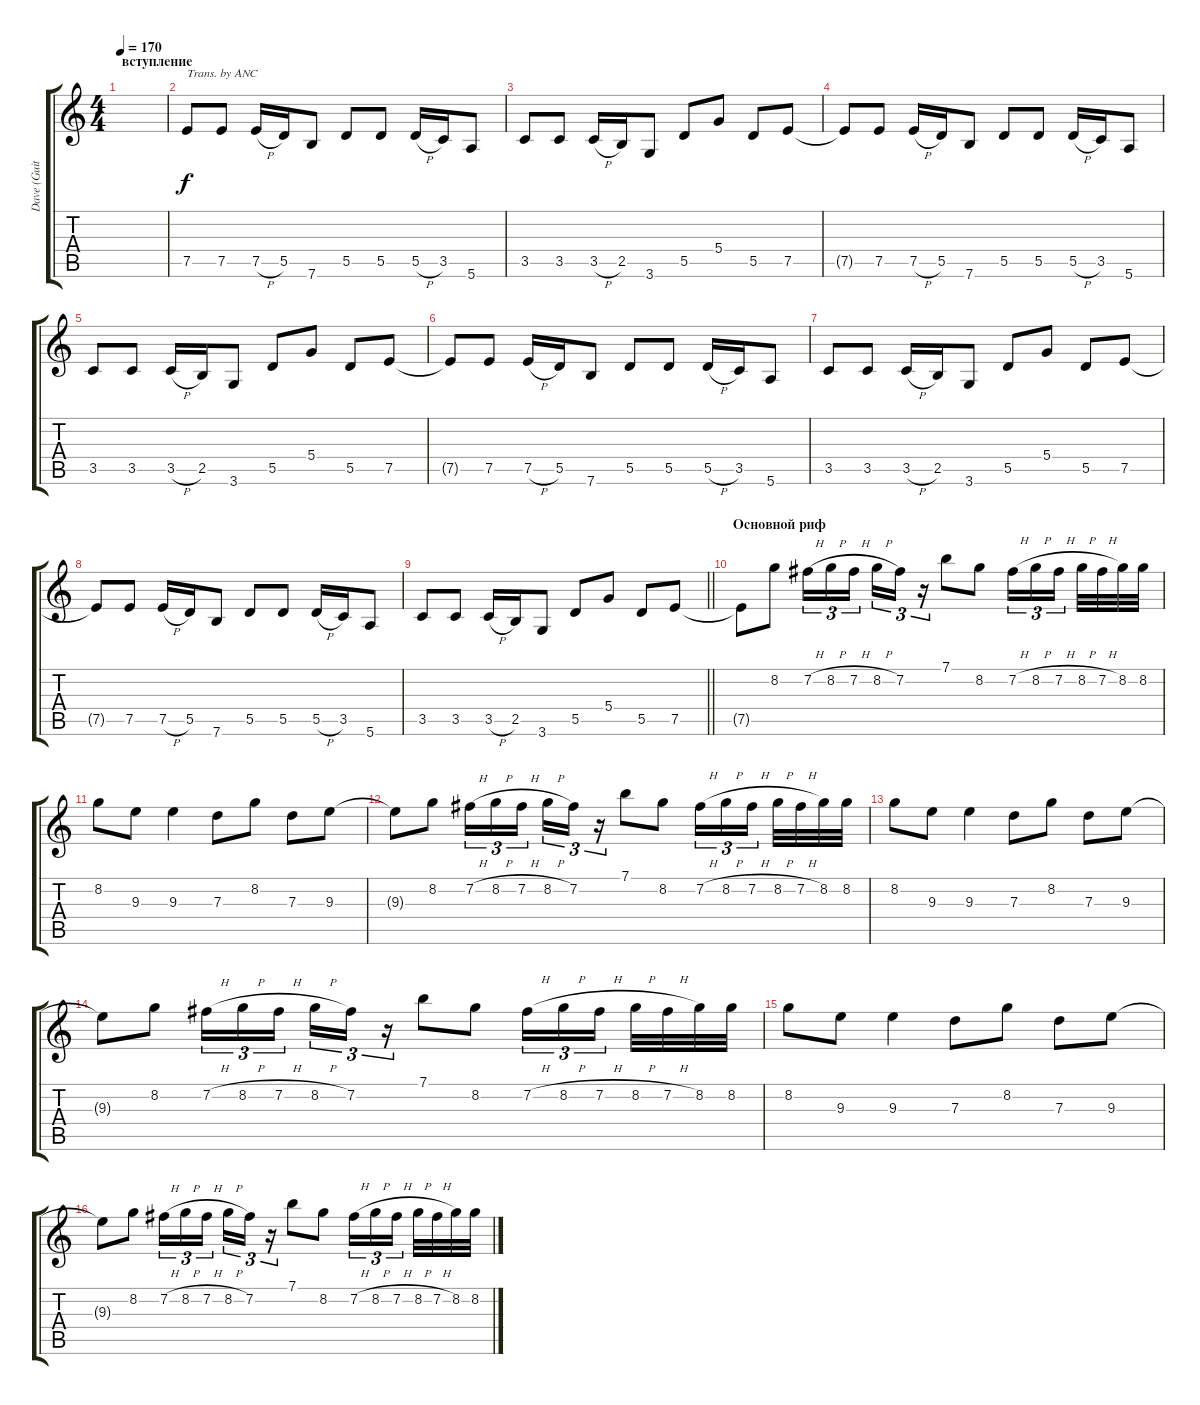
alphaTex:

\track ("Dave (Guitar 1)" "Dave (Guit") {instrument distortionguitar}
\staff {score tabs}
\tuning (E4 B3 G3 D3 A2 E2) {hide}
\ts (4 4)
\section ("" "вступление")
\tempo 170
\clef g2
\ks c
|
7.5.8{txt "Trans. by ANC"} 7.5.8 7.5{h}.16 5.5.16 7.6.8 5.5.8 5.5.8 5.5{h}.16 3.5.16 5.6.8 |
3.5.8 3.5.8 3.5{h}.16 2.5.16 3.6.8 5.5.8 5.4.8 5.5.8 7.5.8 |
7.5{t}.8 7.5.8 7.5{h}.16 5.5.16 7.6.8 5.5.8 5.5.8 5.5{h}.16 3.5.16 5.6.8 |
3.5.8 3.5.8 3.5{h}.16 2.5.16 3.6.8 5.5.8 5.4.8 5.5.8 7.5.8 |
7.5{t}.8 7.5.8 7.5{h}.16 5.5.16 7.6.8 5.5.8 5.5.8 5.5{h}.16 3.5.16 5.6.8 |
3.5.8 3.5.8 3.5{h}.16 2.5.16 3.6.8 5.5.8 5.4.8 5.5.8 7.5.8 |
7.5{t}.8 7.5.8 7.5{h}.16 5.5.16 7.6.8 5.5.8 5.5.8 5.5{h}.16 3.5.16 5.6.8 |
\barLineRight lightlight
3.5.8 3.5.8 3.5{h}.16 2.5.16 3.6.8 5.5.8 5.4.8 5.5.8 7.5.8 |
\section ("" "Основной риф")
7.5{t}.8 8.2.8 7.2{h}.16{tu (3 2)} 8.2{h}.16{tu (3 2)} 7.2{h}.16{tu (3 2) beam splitsecondary} 8.2{h}.16{tu (3 2)} 7.2.16{tu (3 2)} r.16{tu (3 2)} 7.1.8 8.2.8 7.2{h}.16{tu (3 2)} 8.2{h}.16{tu (3 2)} 7.2{h}.16{tu (3 2) beam splitsecondary} 8.2{h}.32 7.2{h}.32 8.2.32 8.2.32 |
8.2.8 9.3.8 9.3.4 7.3.8 8.2.8 7.3.8 9.3.8 |
9.3{t}.8 8.2.8 7.2{h}.16{tu (3 2)} 8.2{h}.16{tu (3 2)} 7.2{h}.16{tu (3 2) beam splitsecondary} 8.2{h}.16{tu (3 2)} 7.2.16{tu (3 2)} r.16{tu (3 2)} 7.1.8 8.2.8 7.2{h}.16{tu (3 2)} 8.2{h}.16{tu (3 2)} 7.2{h}.16{tu (3 2) beam splitsecondary} 8.2{h}.32 7.2{h}.32 8.2.32 8.2.32 |
8.2.8 9.3.8 9.3.4 7.3.8 8.2.8 7.3.8 9.3.8 |
9.3{t}.8 8.2.8 7.2{h}.16{tu (3 2)} 8.2{h}.16{tu (3 2)} 7.2{h}.16{tu (3 2) beam splitsecondary} 8.2{h}.16{tu (3 2)} 7.2.16{tu (3 2)} r.16{tu (3 2)} 7.1.8 8.2.8 7.2{h}.16{tu (3 2)} 8.2{h}.16{tu (3 2)} 7.2{h}.16{tu (3 2) beam splitsecondary} 8.2{h}.32 7.2{h}.32 8.2.32 8.2.32 |
8.2.8 9.3.8 9.3.4 7.3.8 8.2.8 7.3.8 9.3.8 |
9.3{t}.8 8.2.8 7.2{h}.16{tu (3 2)} 8.2{h}.16{tu (3 2)} 7.2{h}.16{tu (3 2) beam splitsecondary} 8.2{h}.16{tu (3 2)} 7.2.16{tu (3 2)} r.16{tu (3 2)} 7.1.8 8.2.8 7.2{h}.16{tu (3 2)} 8.2{h}.16{tu (3 2)} 7.2{h}.16{tu (3 2) beam splitsecondary} 8.2{h}.32 7.2{h}.32 8.2.32 8.2.32
